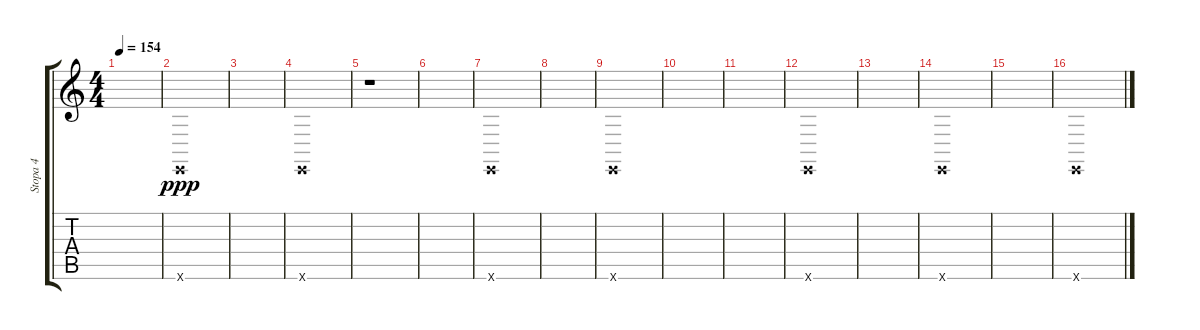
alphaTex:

\track ("Stopa 4" "Stopa 4") {instrument lead6voice}
\staff {score tabs}
\tuning (E4 B3 G3 D3 A2 E2) {hide}
\ts (4 4)
\tempo 154
\clef g2
\ks c
|
0.6{x}.1{dy ppp} |
|
0.6{x}.1 |
r.1 |
|
0.6{x}.1 |
|
0.6{x}.1 |
|
|
0.6{x}.1 |
|
0.6{x}.1 |
|
0.6{x}.1
